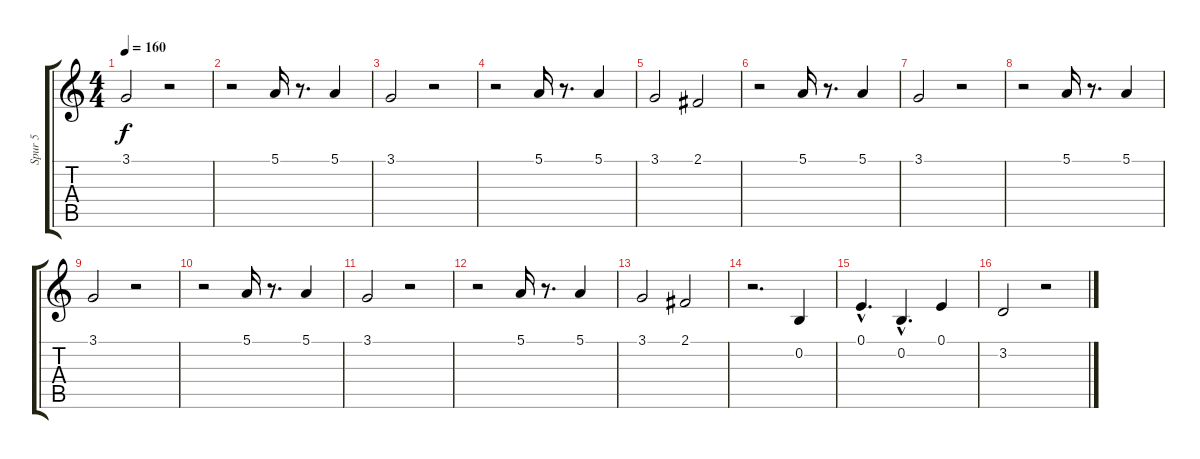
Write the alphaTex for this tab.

\track ("Spur 5" "Spur 5") {instrument pad1newage}
\staff {score tabs}
\tuning (E4 B3 G3 D3 A2 E2) {hide}
\ts (4 4)
\tempo 160
\clef g2
\ks c
3.1.2{dy f} r.2 |
r.2 5.1.16 r.8{d} 5.1.4 |
3.1.2 r.2 |
r.2 5.1.16 r.8{d} 5.1.4 |
3.1.2 2.1.2 |
r.2 5.1.16 r.8{d} 5.1.4 |
3.1.2 r.2 |
r.2 5.1.16 r.8{d} 5.1.4 |
3.1.2 r.2 |
r.2 5.1.16 r.8{d} 5.1.4 |
3.1.2 r.2 |
r.2 5.1.16 r.8{d} 5.1.4 |
3.1.2 2.1.2 |
r.2{d} 0.2.4 |
0.1{hac}.4{d} 0.2{hac}.4{d} 0.1.4 |
3.2.2 r.2
